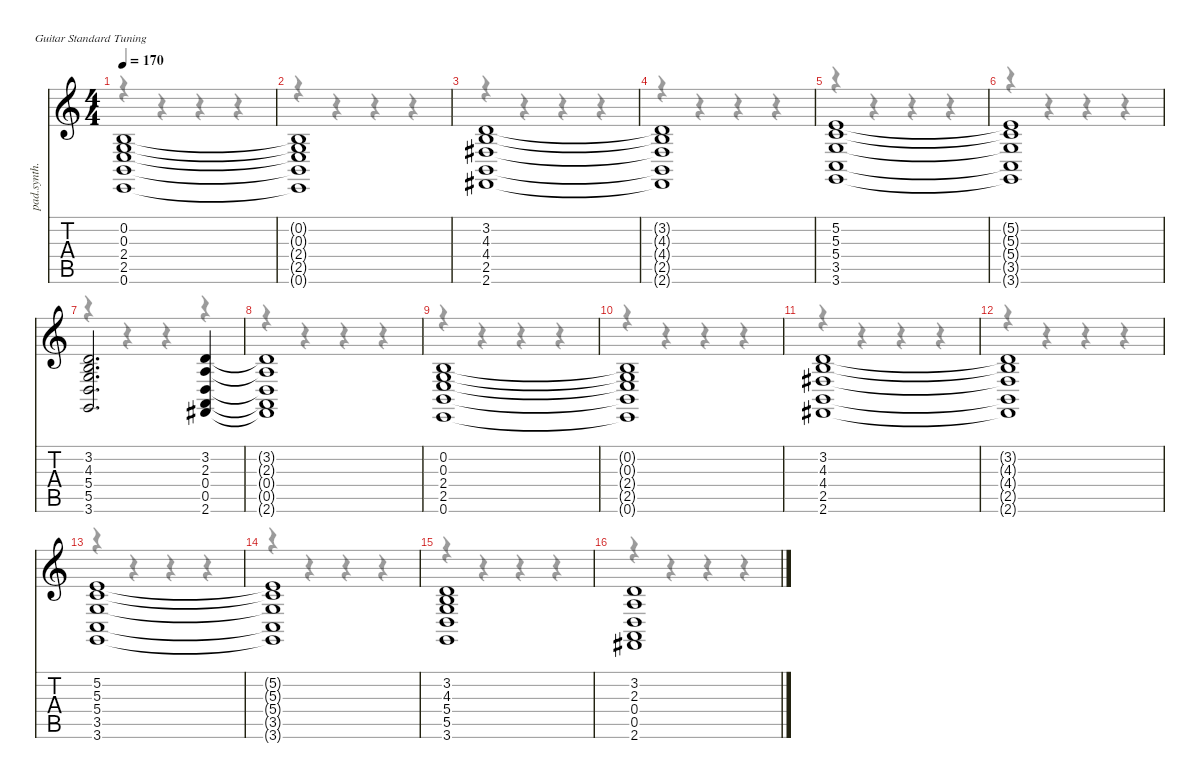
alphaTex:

\defaultSystemsLayout 4
\hideDynamics
\bracketExtendMode nobrackets
\otherSystemsTrackNameOrientation horizontal
\track ("Pad" "pad.synth.") {instrument pad3polysynth}
\staff {score tabs}
\tuning (E4 B3 G3 D3 A2 E2)
\voice
\ts (4 4)
\tempo 170
\clef g2
\ks c
(0.2 0.3 2.4 2.5 0.6).1{dy f beam Up} |
(0.2{t} 0.3{t} 2.4{t} 2.5{t} 0.6{t}).1{beam Up} |
(3.2 4.3 4.4{acc #} 2.5 2.6{acc #}).1{beam Up} |
(3.2{t} 4.3{t} 4.4{t acc #} 2.5{t} 2.6{t acc #}).1{beam Up} |
(5.2 5.3 5.4 3.5 3.6).1{beam Up} |
(5.2{t} 5.3{t} 5.4{t} 3.5{t} 3.6{t}).1{beam Up} |
(3.2 4.3 5.4 5.5 3.6).2{d beam Up} (3.2 2.3 0.4 0.5 2.6{acc #}).4{beam Up} |
(3.2{t} 2.3{t} 0.4{t} 0.5{t} 2.6{t acc #}).1{beam Up} |
(0.2 0.3 2.4 2.5 0.6).1{beam Up} |
(0.2{t} 0.3{t} 2.4{t} 2.5{t} 0.6{t}).1{beam Up} |
(3.2 4.3 4.4{acc #} 2.5 2.6{acc #}).1{beam Up} |
(3.2{t} 4.3{t} 4.4{t acc #} 2.5{t} 2.6{t acc #}).1{beam Up} |
(5.2 5.3 5.4 3.5 3.6).1{beam Up} |
(5.2{t} 5.3{t} 5.4{t} 3.5{t} 3.6{t}).1{beam Up} |
(3.2 4.3 5.4 5.5 3.6).1{beam Up} |
(3.2 2.3 0.4 0.5 2.6{acc #}).1{beam Up}
\voice
\clef g2
\ottava regular
\simile none
\ks c
r.4{dy mf beam Down} r.4{beam Down} r.4{beam Down} r.4{beam Down} |
r.4{beam Down} r.4{beam Down} r.4{beam Down} r.4{beam Down} |
r.4{beam Down} r.4{beam Down} r.4{beam Down} r.4{beam Down} |
r.4{beam Down} r.4{beam Down} r.4{beam Down} r.4{beam Down} |
r.4{beam Down} r.4{beam Down} r.4{beam Down} r.4{beam Down} |
r.4{beam Down} r.4{beam Down} r.4{beam Down} r.4{beam Down} |
r.4{beam Down} r.4{beam Down} r.4{beam Down} r.4{beam Down} |
r.4{beam Down} r.4{beam Down} r.4{beam Down} r.4{beam Down} |
r.4{beam Down} r.4{beam Down} r.4{beam Down} r.4{beam Down} |
r.4{beam Down} r.4{beam Down} r.4{beam Down} r.4{beam Down} |
r.4{beam Down} r.4{beam Down} r.4{beam Down} r.4{beam Down} |
r.4{beam Down} r.4{beam Down} r.4{beam Down} r.4{beam Down} |
r.4{beam Down} r.4{beam Down} r.4{beam Down} r.4{beam Down} |
r.4{beam Down} r.4{beam Down} r.4{beam Down} r.4{beam Down} |
r.4{beam Down} r.4{beam Down} r.4{beam Down} r.4{beam Down} |
r.4{beam Down} r.4{beam Down} r.4{beam Down} r.4{beam Down}
